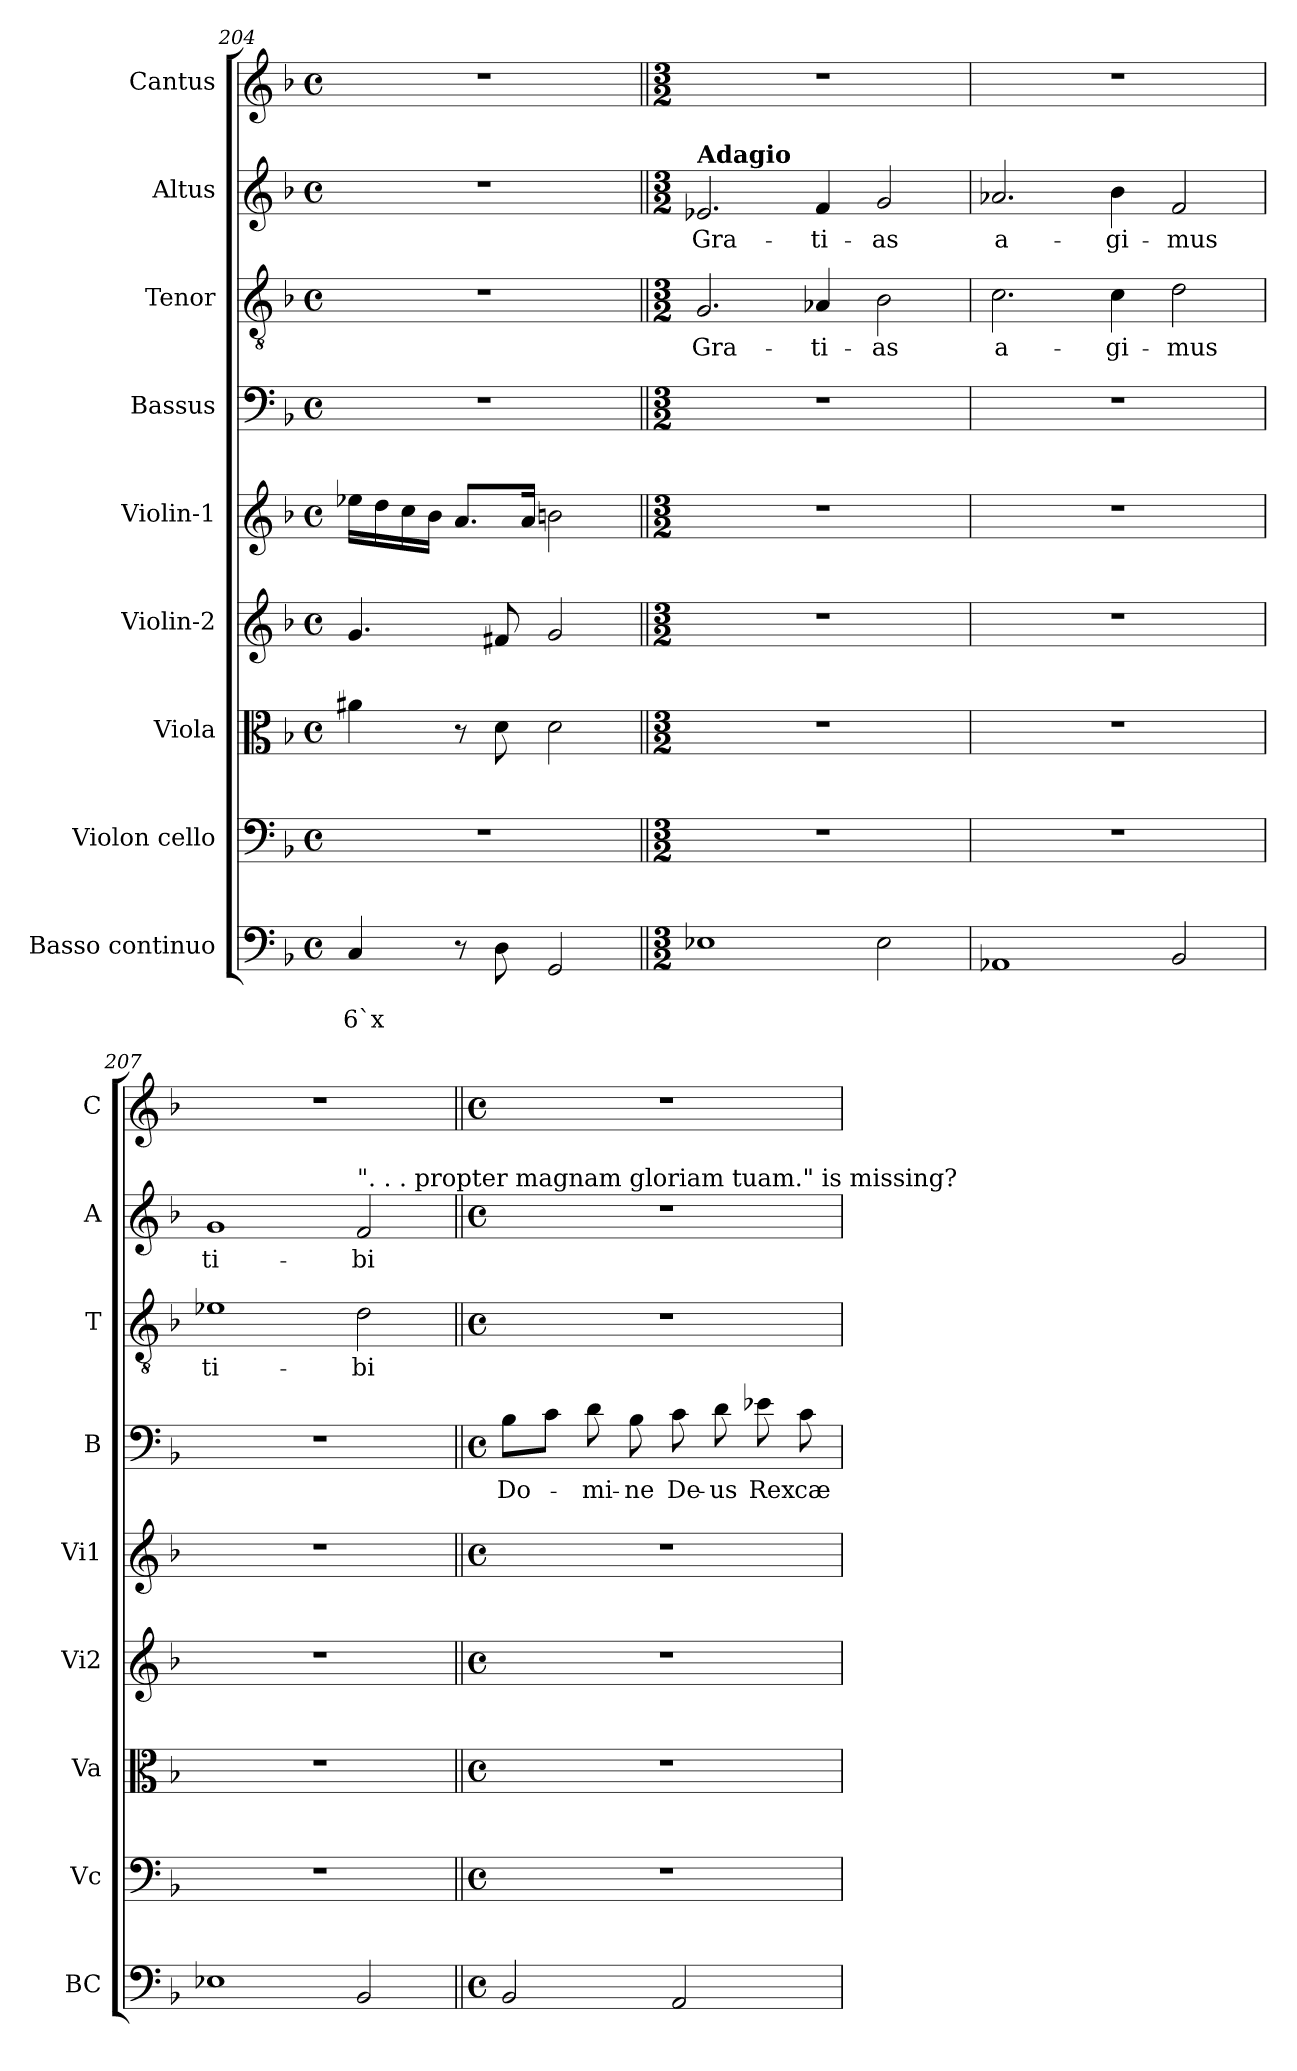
**kern	**text	**text	**kern	**kern	**kern	**kern	**kern	**text	**kern	**text	**kern	**text	**kern
*part9	*part9	*part9	*part8	*part7	*part6	*part5	*part4	*part4	*part3	*part3	*part2	*part2	*part1
*staff9	*staff9	*staff9	*staff8	*staff7	*staff6	*staff5	*staff4	*staff4	*staff3	*staff3	*staff2	*staff2	*staff1
*I"Basso continuo	*	*	*I"Violon cello	*I"Viola	*I"Violin-2	*I"Violin-1	*I"Bassus	*	*I"Tenor	*	*I"Altus	*	*I"Cantus
*I'BC	*	*	*I'Vc	*I'Va	*I'Vi2	*I'Vi1	*I'B	*	*I'T	*	*I'A	*	*I'C
*clefF4	*	*	*clefF4	*clefC3	*clefG2	*clefG2	*clefF4	*	*clefGv2	*	*clefG2	*	*clefG2
*k[b-]	*	*	*k[b-]	*k[b-]	*k[b-]	*k[b-]	*k[b-]	*	*k[b-]	*	*k[b-]	*	*k[b-]
*F:	*	*	*F:	*F:	*F:	*F:	*F:	*	*F:	*	*F:	*	*F:
*M4/4	*	*	*M4/4	*M4/4	*M4/4	*M4/4	*M4/4	*	*M4/4	*	*M4/4	*	*M4/4
*met(c)	*	*	*met(c)	*met(c)	*met(c)	*met(c)	*met(c)	*	*met(c)	*	*met(c)	*	*met(c)
=204	=204	=204	=204	=204	=204	=204	=204	=204	=204	=204	=204	=204	=204
!	!	!LO:LY:b	!	!	!	!	!	!	!	!	!	!	!
4C/	.	6`x	1r	4a#X\	4.g/	16ee-X\LL	1r	.	1r	.	1r	.	1r
.	.	.	.	.	.	16dd\	.	.	.	.	.	.	.
.	.	.	.	.	.	16cc\	.	.	.	.	.	.	.
.	.	.	.	.	.	16b-\JJ	.	.	.	.	.	.	.
8r	.	.	.	8r	.	8.a/L	.	.	.	.	.	.	.
8D\	.	.	.	8d\	8f#X/	.	.	.	.	.	.	.	.
.	.	.	.	.	.	16a/Jk	.	.	.	.	.	.	.
2GG/	.	.	.	2d\	2g/	2bn\	.	.	.	.	.	.	.
!!LO:LB:g=z
=205||	=205||	=205||	=205||	=205||	=205||	=205||	=205||	=205||	=205||	=205||	=205||	=205||	=205||
*M3/2	*	*	*M3/2	*M3/2	*M3/2	*M3/2	*M3/2	*	*M3/2	*	*M3/2	*	*M3/2
!	!	!	!	!	!	!	!	!	!	!	!LO:TX:a:B:t=Adagio	!	!
!	!	!	!	!	!	!	!	!	!	!LO:LY:b	!	!LO:LY:b	!
1E-X	.	.	1.r	1.r	1.r	1.r	1.r	.	2.G/	Gra-	2.e-X/	Gra-	1.r
!	!	!	!	!	!	!	!	!	!	!LO:LY:b	!	!LO:LY:b	!
.	.	.	.	.	.	.	.	.	4A-X/	-ti-	4f/	-ti-	.
!	!	!	!	!	!	!	!	!	!	!LO:LY:b	!	!LO:LY:b	!
2E-\	.	.	.	.	.	.	.	.	2B-\	-as	2g/	-as	.
=206	=206	=206	=206	=206	=206	=206	=206	=206	=206	=206	=206	=206	=206
!	!	!	!	!	!	!	!	!	!	!LO:LY:b	!	!LO:LY:b	!
1AA-X	.	.	1.r	1.r	1.r	1.r	1.r	.	2.c\	a-	2.a-X/	a-	1.r
!	!	!	!	!	!	!	!	!	!	!LO:LY:b	!	!LO:LY:b	!
.	.	.	.	.	.	.	.	.	4c\	-gi-	4b-\	-gi-	.
!	!	!	!	!	!	!	!	!	!	!LO:LY:b	!	!LO:LY:b	!
2BB-/	.	.	.	.	.	.	.	.	2d\	-mus	2f/	-mus	.
=207	=207	=207	=207	=207	=207	=207	=207	=207	=207	=207	=207	=207	=207
!	!	!	!	!	!	!	!	!	!	!LO:LY:b	!	!LO:LY:b	!
1E-X	.	.	1.r	1.r	1.r	1.r	1.r	.	1e-X	ti-	1g	ti-	1.r
!	!	!	!	!	!	!	!	!	!	!	!LO:TX:a:t=". . . propter magnam gloriam tuam." is missing?	!	!
!	!	!	!	!	!	!	!	!	!	!LO:LY:b	!	!LO:LY:b	!
2BB-/	.	.	.	.	.	.	.	.	2d\	-bi	2f/	-bi	.
=208||	=208||	=208||	=208||	=208||	=208||	=208||	=208||	=208||	=208||	=208||	=208||	=208||	=208||
*M4/4	*	*	*M4/4	*M4/4	*M4/4	*M4/4	*M4/4	*	*M4/4	*	*M4/4	*	*M4/4
*met(c)	*	*	*met(c)	*met(c)	*met(c)	*met(c)	*met(c)	*	*met(c)	*	*met(c)	*	*met(c)
!	!	!	!	!	!	!	!	!LO:LY:b	!	!	!	!	!
2BB-/	.	.	1r	1r	1r	1r	8B-\L	Do-	1r	.	1r	.	1r
.	.	.	.	.	.	.	8c\J	.	.	.	.	.	.
!	!	!	!	!	!	!	!	!LO:LY:b	!	!	!	!	!
.	.	.	.	.	.	.	8d\	-mi-	.	.	.	.	.
!	!	!	!	!	!	!	!	!LO:LY:b	!	!	!	!	!
.	.	.	.	.	.	.	8B-\	-ne	.	.	.	.	.
!	!	!	!	!	!	!	!	!LO:LY:b	!	!	!	!	!
2AA/	.	.	.	.	.	.	8c\	De-	.	.	.	.	.
!	!	!	!	!	!	!	!	!LO:LY:b	!	!	!	!	!
.	.	.	.	.	.	.	8d\	-us	.	.	.	.	.
!	!	!	!	!	!	!	!	!LO:LY:b	!	!	!	!	!
.	.	.	.	.	.	.	8e-X\	Rex	.	.	.	.	.
!	!	!	!	!	!	!	!	!LO:LY:b	!	!	!	!	!
.	.	.	.	.	.	.	8c\	cæ-	.	.	.	.	.
=	=	=	=	=	=	=	=	=	=	=	=	=	=
*-	*-	*-	*-	*-	*-	*-	*-	*-	*-	*-	*-	*-	*-
